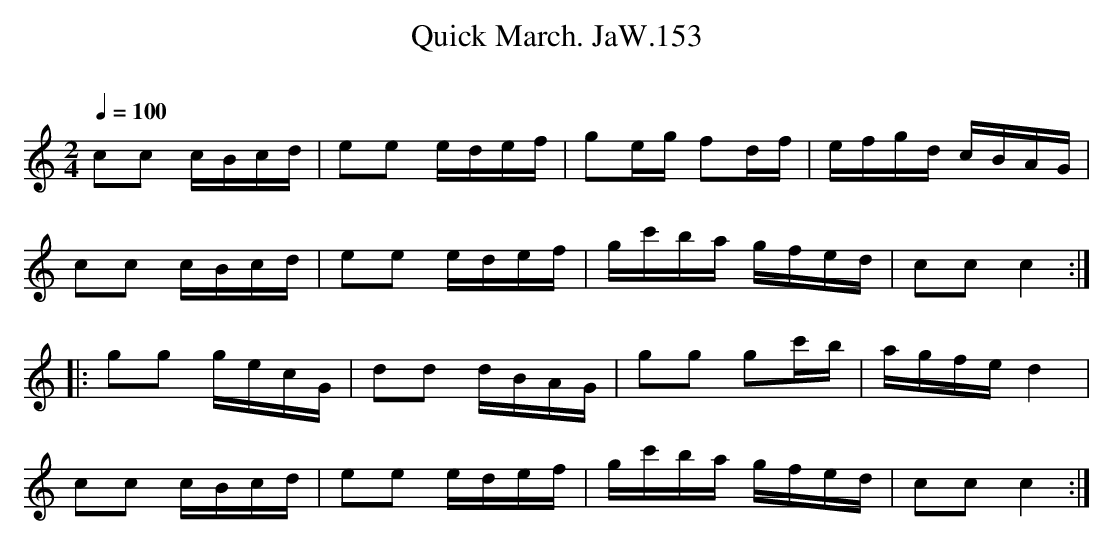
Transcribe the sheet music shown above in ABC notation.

X:1
T:Quick March. JaW.153
M:2/4
L:1/16
Q:1/4=100
O:
K:C
c2c2 cBcd|e2e2 edef|g2eg f2df|efgd cBAG|
c2c2 cBcd|e2e2 edef|gc'ba gfed|c2c2c4:|
|:g2g2 gecG|d2d2 dBAG|g2g2 g2c'b|agfe d4|
c2c2 cBcd|e2e2 edef|gc'ba gfed|c2c2c4:|
